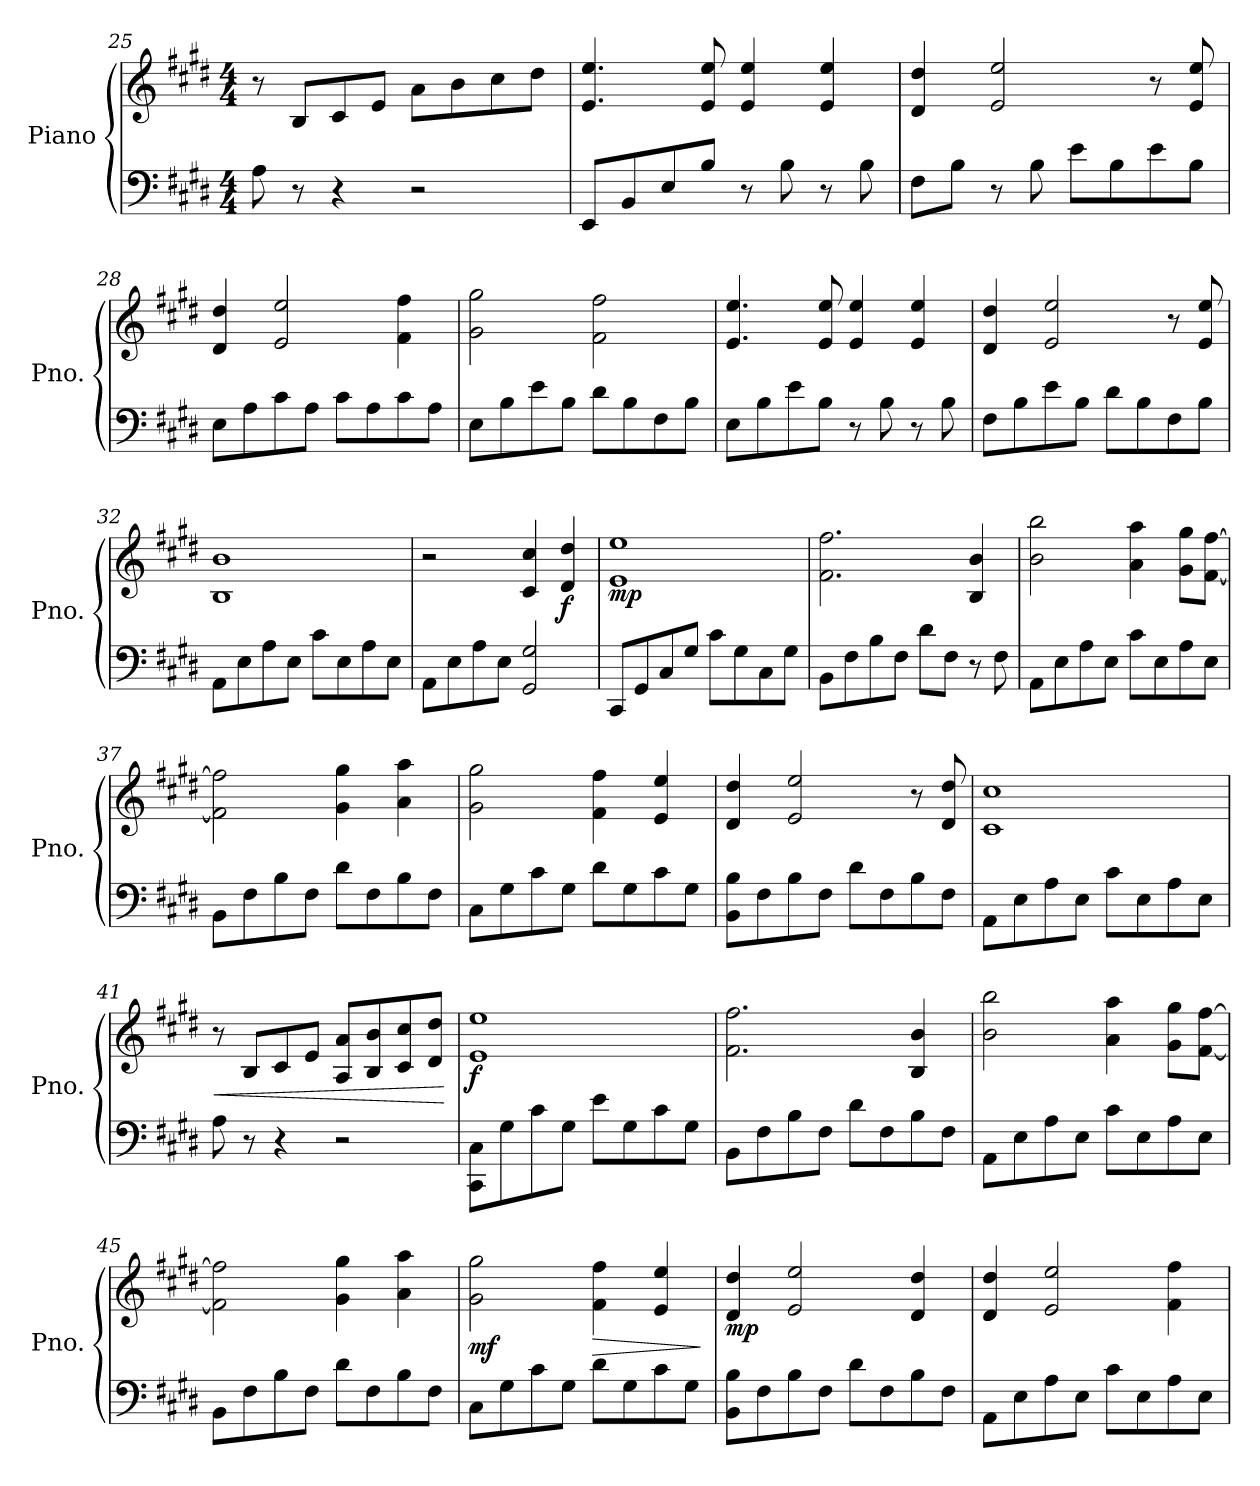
**kern	**kern	**dynam
*part1	*part1	*part1
*staff2	*staff1	*staff1/2
*I"Piano	*	*
*I'Pno.	*	*
*clefF4	*clefG2	*
*k[f#c#g#d#]	*k[f#c#g#d#]	*
*M4/4	*M4/4	*
=25	=25	=25
8A\	8r	.
8r	8B/L	.
4r	8c#/	.
.	8e/J	.
2r	8a\L	.
.	8b\	.
.	8cc#\	.
.	(8dd#\J	.
=26	=26	=26
8EE/L	4.e/ 4.ee/	.
8BB/	.	.
8E/	.	.
8B/J	8e/ 8ee/	.
8r	4e/ 4ee/	.
8B\	.	.
8r	4e/ 4ee/	.
8B\	.	.
=27	=27	=27
8F#\L	4d#/ 4dd#/	.
8B\J	.	.
8r	2e/ 2ee/	.
8B\	.	.
8e\L	.	.
8B\	.	.
8e\	8r	.
8B\J	8e/ 8ee/	.
!!LO:LB:g=z
=28	=28	=28
8E\L	4d#/ 4dd#/	.
8A\	.	.
8c#\	2e/ 2ee/	.
8A\J	.	.
8c#\L	.	.
8A\	.	.
8c#\	4f#\ 4ff#\	.
8A\J	.	.
=29	=29	=29
8E\L	2g#\ 2gg#\	.
8B\	.	.
8e\	.	.
8B\J	.	.
8d#\L	2f#\ 2ff#\	.
8B\	.	.
8F#\	.	.
8B\J	.	.
=30	=30	=30
8E\L	4.e/ 4.ee/	.
8B\	.	.
8e\	.	.
8B\J	8e/ 8ee/	.
8r	4e/ 4ee/	.
8B\	.	.
8r	4e/ 4ee/	.
8B\	.	.
=31	=31	=31
8F#\L	4d#/ 4dd#/	.
8B\	.	.
8e\	2e/ 2ee/	.
8B\J	.	.
8d#\L	.	.
8B\	.	.
8F#\	8r	.
8B\J	8e/ 8ee/	.
=32	=32	=32
8AA\L	1B 1b	.
8E\	.	.
8A\	.	.
8E\J	.	.
8c#\L	.	.
8E\	.	.
8A\	.	.
8E\J	.	.
!!LO:LB:g=z
=33	=33	=33
8AA\L	2r	.
8E\	.	.
8A\	.	.
8E\J	.	.
2GG#/ 2G#/	4c#/ 4cc#/	.
!	!	!LO:DY:b
.	4d#/ 4dd#/	f
=34	=34	=34
!	!	!LO:DY:b
8CC#/L	1e 1ee	mp
8GG#/	.	.
8C#/	.	.
8G#/J	.	.
8c#\L	.	.
8G#\	.	.
8C#\	.	.
8G#\J	.	.
=35	=35	=35
8BB\L	2.f#\ 2.ff#\	.
8F#\	.	.
8B\	.	.
8F#\J	.	.
8d#\L	.	.
8F#\J	.	.
8r	4B/ 4b/	.
8F#\	.	.
=36	=36	=36
8AA\L	2b\ 2bb\	.
8E\	.	.
8A\	.	.
8E\J	.	.
8c#\L	4a\ 4aa\	.
8E\	.	.
8A\	8g#\ 8gg#\L	.
8E\J	[8f#\ [8ff#\J	.
!!LO:LB:g=z
=37	=37	=37
8BB\L	2f#\] 2ff#\]	.
8F#\	.	.
8B\	.	.
8F#\J	.	.
8d#\L	4g#\ 4gg#\	.
8F#\	.	.
8B\	4a\ 4aa\	.
8F#\J	.	.
=38	=38	=38
8C#\L	2g#\ 2gg#\	.
8G#\	.	.
8c#\	.	.
8G#\J	.	.
8d#\L	4f#\ 4ff#\	.
8G#\	.	.
8c#\	4e/ 4ee/	.
8G#\J	.	.
=39	=39	=39
8BB\ 8B\L	4d#/ 4dd#/	.
8F#\	.	.
8B\	2e/ 2ee/	.
8F#\J	.	.
8d#\L	.	.
8F#\	.	.
8B\	8r	.
8F#\J	8d#/ 8dd#/	.
=40	=40	=40
8AA\L	1c# 1cc#	.
8E\	.	.
8A\	.	.
8E\J	.	.
8c#\L	.	.
8E\	.	.
8A\	.	.
8E\J	.	.
!!LO:LB:g=z
=41	=41	=41
!	!	!LO:HP:b
8A\	8r	<
8r	8B/L	.
4r	8c#/	.
.	8e/J	.
2r	8A/ 8a/L	.
.	8B/ 8b/	.
.	8c#/ 8cc#/	.
.	8d#/ 8dd#/J	.
.	.	[
=42	=42	=42
!	!	!LO:DY:b
8CC#\ 8C#\L	1e 1ee	f
8G#\	.	.
8c#\	.	.
8G#\J	.	.
8e\L	.	.
8G#\	.	.
8c#\	.	.
8G#\J	.	.
=43	=43	=43
8BB\L	2.f#\ 2.ff#\	.
8F#\	.	.
8B\	.	.
8F#\J	.	.
8d#\L	.	.
8F#\	.	.
8B\	4B/ 4b/	.
8F#\J	.	.
=44	=44	=44
8AA\L	2b\ 2bb\	.
8E\	.	.
8A\	.	.
8E\J	.	.
8c#\L	4a\ 4aa\	.
8E\	.	.
8A\	8g#\ 8gg#\L	.
8E\J	[8f#\ [8ff#\J	.
!!LO:PB:g=z
=45	=45	=45
8BB\L	2f#\] 2ff#\]	.
8F#\	.	.
8B\	.	.
8F#\J	.	.
8d#\L	4g#\ 4gg#\	.
8F#\	.	.
8B\	4a\ 4aa\	.
8F#\J	.	.
=46	=46	=46
!	!	!LO:DY:b
8C#\L	2g#\ 2gg#\	mf
8G#\	.	.
8c#\	.	.
8G#\J	.	.
!	!	!LO:HP:b
8d#\L	4f#\ 4ff#\	>
8G#\	.	.
8c#\	4e/ 4ee/	.
8G#\J	.	.
.	.	]
=47	=47	=47
!	!	!LO:DY:b
8BB\ 8B\L	4d#/ 4dd#/	mp
8F#\	.	.
8B\	2e/ 2ee/	.
8F#\J	.	.
8d#\L	.	.
8F#\	.	.
8B\	4d#/ 4dd#/	.
8F#\J	.	.
=48	=48	=48
8AA\L	4d#/ 4dd#/	.
8E\	.	.
8A\	2e/ 2ee/	.
8E\J	.	.
8c#\L	.	.
8E\	.	.
8A\	4f#\ 4ff#\	.
8E\J	.	.
=	=	=
*-	*-	*-
